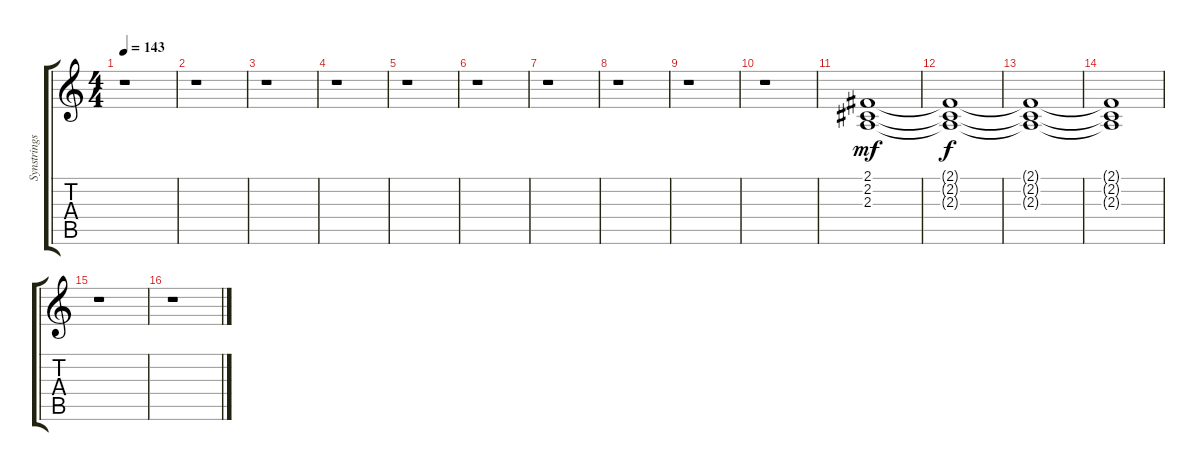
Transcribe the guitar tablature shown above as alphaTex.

\track ("Synstrings          " "Synstrings") {instrument synthstrings1}
\staff {score tabs}
\tuning (E4 B3 G3 D3 A2 E2) {hide}
\ts (4 4)
\tempo 143
\clef g2
\ks c
r.1{dy f} |
r.1 |
r.1 |
r.1 |
r.1 |
r.1 |
r.1 |
r.1 |
r.1 |
r.1 |
(2.1 2.2 2.3).1{dy mf} |
(2.1{t} 2.2{t} 2.3{t}).1{dy f} |
(2.1{t} 2.2{t} 2.3{t}).1 |
(2.1{t} 2.2{t} 2.3{t}).1 |
r.1 |
r.1
